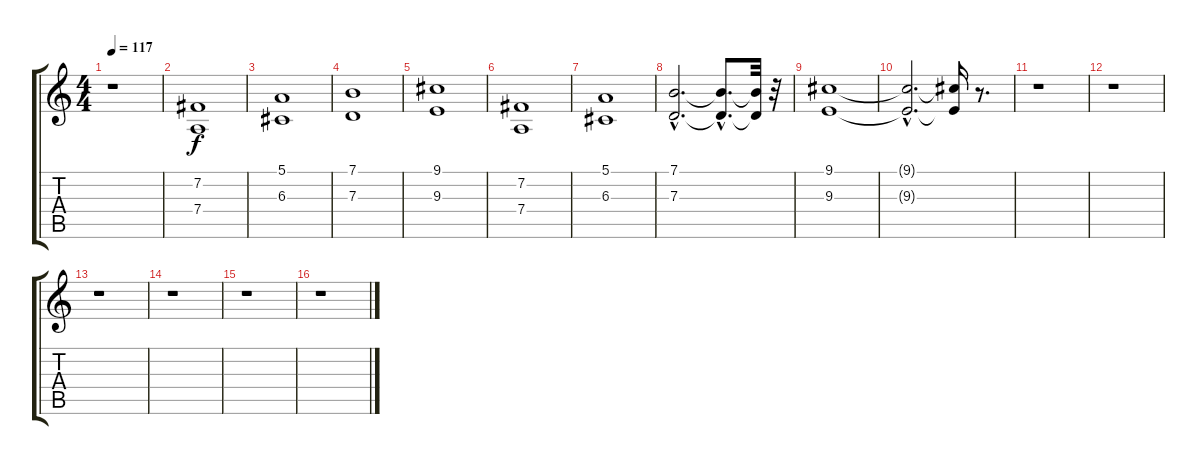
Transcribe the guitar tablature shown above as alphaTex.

\track "" {instrument cello}
\staff {score tabs}
\tuning (E4 B3 G3 D3 A2 E2) {hide}
\ts (4 4)
\tempo 117
\clef g2
\ks c
r.1{dy f instrument cello} |
(7.2 7.4).1 |
(5.1 6.3).1 |
(7.1 7.3).1 |
(9.1 9.3).1 |
(7.2 7.4).1 |
(5.1 6.3).1 |
(7.1{hac} 7.3{hac}).2{d} (7.1{hac t} 7.3{hac t}).8{d} (7.1{t} 7.3{t}).32 r.32 |
(9.1 9.3).1 |
(9.1{hac t} 9.3{hac t}).2{d} (9.1{t} 9.3{t}).16 r.8{d} |
r.1 |
r.1 |
r.1 |
r.1 |
r.1 |
r.1
